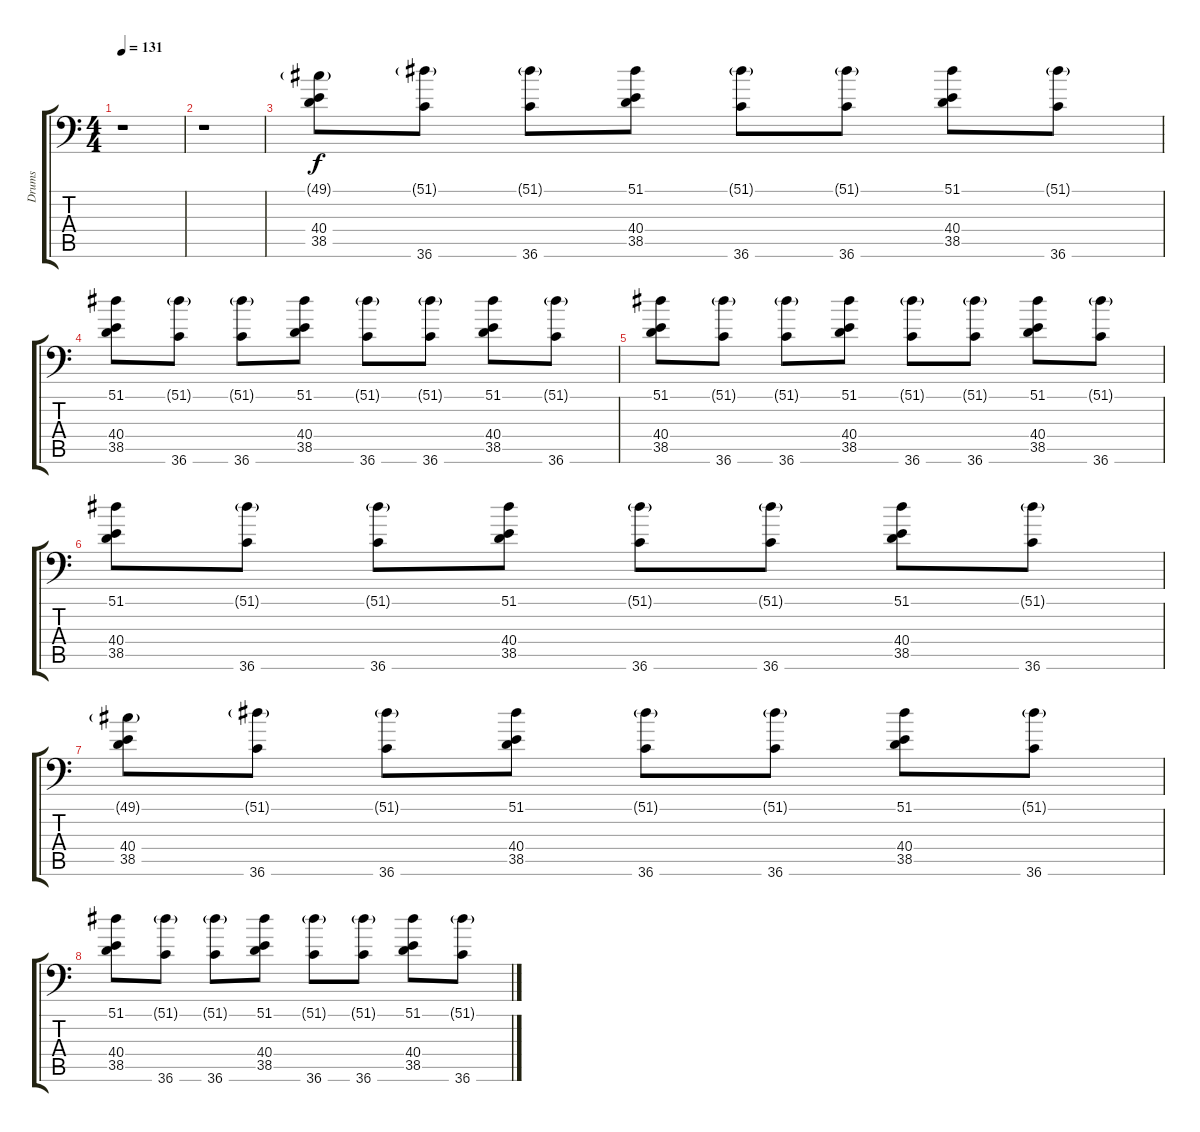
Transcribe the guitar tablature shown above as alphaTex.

\track ("Drums" "Drums") {instrument acousticgrandpiano}
\staff {score tabs}
\tuning (C-1 C-1 C-1 C-1 C-1 C-1) {hide}
\ts (4 4)
\tempo 131
\clef f4
\ks c
r.1{dy f} |
r.1 |
(49.1{g} 40.4 38.5).8 (51.1{g} 36.6).8 (51.1{g} 36.6).8 (51.1 40.4 38.5).8 (51.1{g} 36.6).8 (51.1{g} 36.6).8 (51.1 40.4 38.5).8 (51.1{g} 36.6).8 |
(51.1 40.4 38.5).8 (51.1{g} 36.6).8 (51.1{g} 36.6).8 (51.1 40.4 38.5).8 (51.1{g} 36.6).8 (51.1{g} 36.6).8 (51.1 40.4 38.5).8 (51.1{g} 36.6).8 |
(51.1 40.4 38.5).8 (51.1{g} 36.6).8 (51.1{g} 36.6).8 (51.1 40.4 38.5).8 (51.1{g} 36.6).8 (51.1{g} 36.6).8 (51.1 40.4 38.5).8 (51.1{g} 36.6).8 |
(51.1 40.4 38.5).8 (51.1{g} 36.6).8 (51.1{g} 36.6).8 (51.1 40.4 38.5).8 (51.1{g} 36.6).8 (51.1{g} 36.6).8 (51.1 40.4 38.5).8 (51.1{g} 36.6).8 |
(49.1{g} 40.4 38.5).8 (51.1{g} 36.6).8 (51.1{g} 36.6).8 (51.1 40.4 38.5).8 (51.1{g} 36.6).8 (51.1{g} 36.6).8 (51.1 40.4 38.5).8 (51.1{g} 36.6).8 |
(51.1 40.4 38.5).8 (51.1{g} 36.6).8 (51.1{g} 36.6).8 (51.1 40.4 38.5).8 (51.1{g} 36.6).8 (51.1{g} 36.6).8 (51.1 40.4 38.5).8 (51.1{g} 36.6).8
